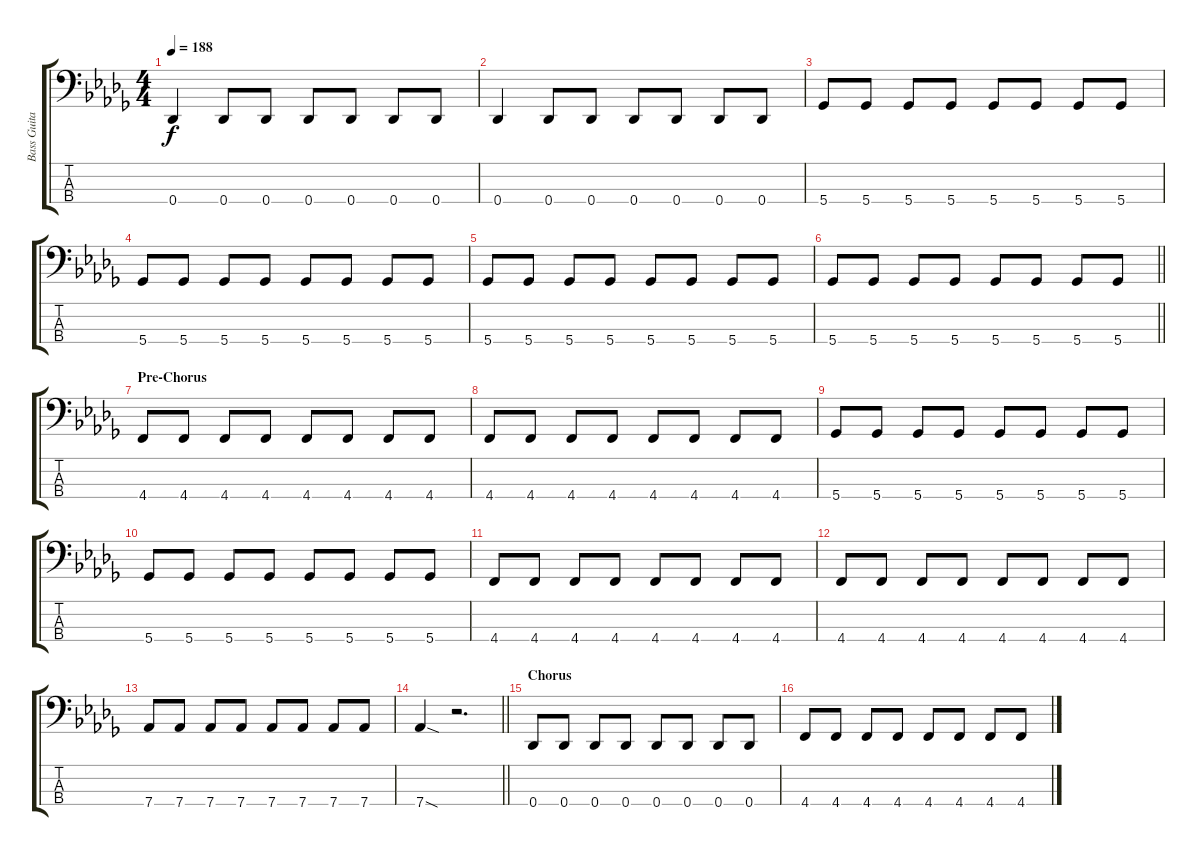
\track ("Bass Guitar" "Bass Guita") {instrument electricbassfinger}
\staff {score tabs}
\tuning (Gb2 Db2 Ab1 Db1) {hide}
\ts (4 4)
\tempo 188
\clef f4
\ks db
0.4.4{dy f} 0.4.8 0.4.8 0.4.8 0.4.8 0.4.8 0.4.8 |
0.4.4 0.4.8 0.4.8 0.4.8 0.4.8 0.4.8 0.4.8 |
5.4.8 5.4.8 5.4.8 5.4.8 5.4.8 5.4.8 5.4.8 5.4.8 |
5.4.8 5.4.8 5.4.8 5.4.8 5.4.8 5.4.8 5.4.8 5.4.8 |
5.4.8 5.4.8 5.4.8 5.4.8 5.4.8 5.4.8 5.4.8 5.4.8 |
\barLineRight lightlight
5.4.8 5.4.8 5.4.8 5.4.8 5.4.8 5.4.8 5.4.8 5.4.8 |
\section ("" "Pre-Chorus")
4.4.8 4.4.8 4.4.8 4.4.8 4.4.8 4.4.8 4.4.8 4.4.8 |
4.4.8 4.4.8 4.4.8 4.4.8 4.4.8 4.4.8 4.4.8 4.4.8 |
5.4.8 5.4.8 5.4.8 5.4.8 5.4.8 5.4.8 5.4.8 5.4.8 |
5.4.8 5.4.8 5.4.8 5.4.8 5.4.8 5.4.8 5.4.8 5.4.8 |
4.4.8 4.4.8 4.4.8 4.4.8 4.4.8 4.4.8 4.4.8 4.4.8 |
4.4.8 4.4.8 4.4.8 4.4.8 4.4.8 4.4.8 4.4.8 4.4.8 |
7.4.8 7.4.8 7.4.8 7.4.8 7.4.8 7.4.8 7.4.8 7.4.8 |
\barLineRight lightlight
7.4{sod}.4 r.2{d} |
\section ("" "Chorus")
0.4.8 0.4.8 0.4.8 0.4.8 0.4.8 0.4.8 0.4.8 0.4.8 |
4.4.8 4.4.8 4.4.8 4.4.8 4.4.8 4.4.8 4.4.8 4.4.8
